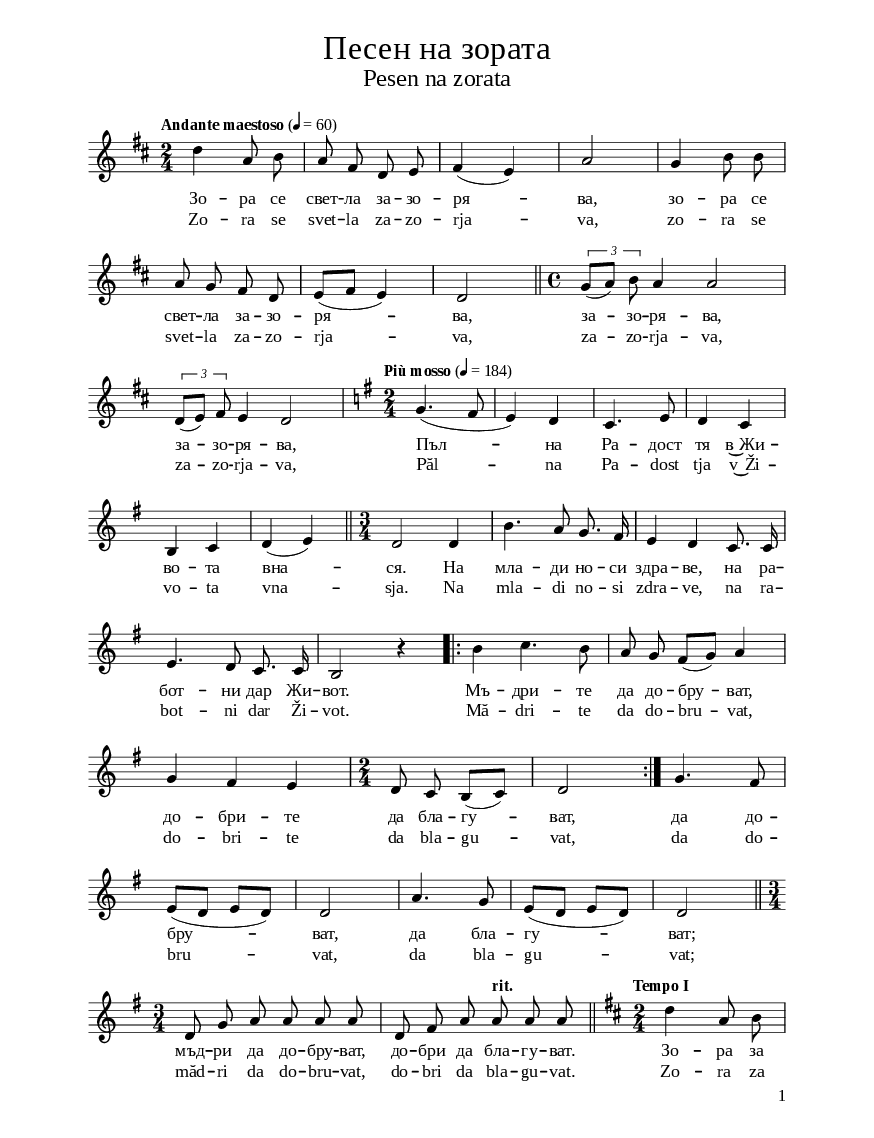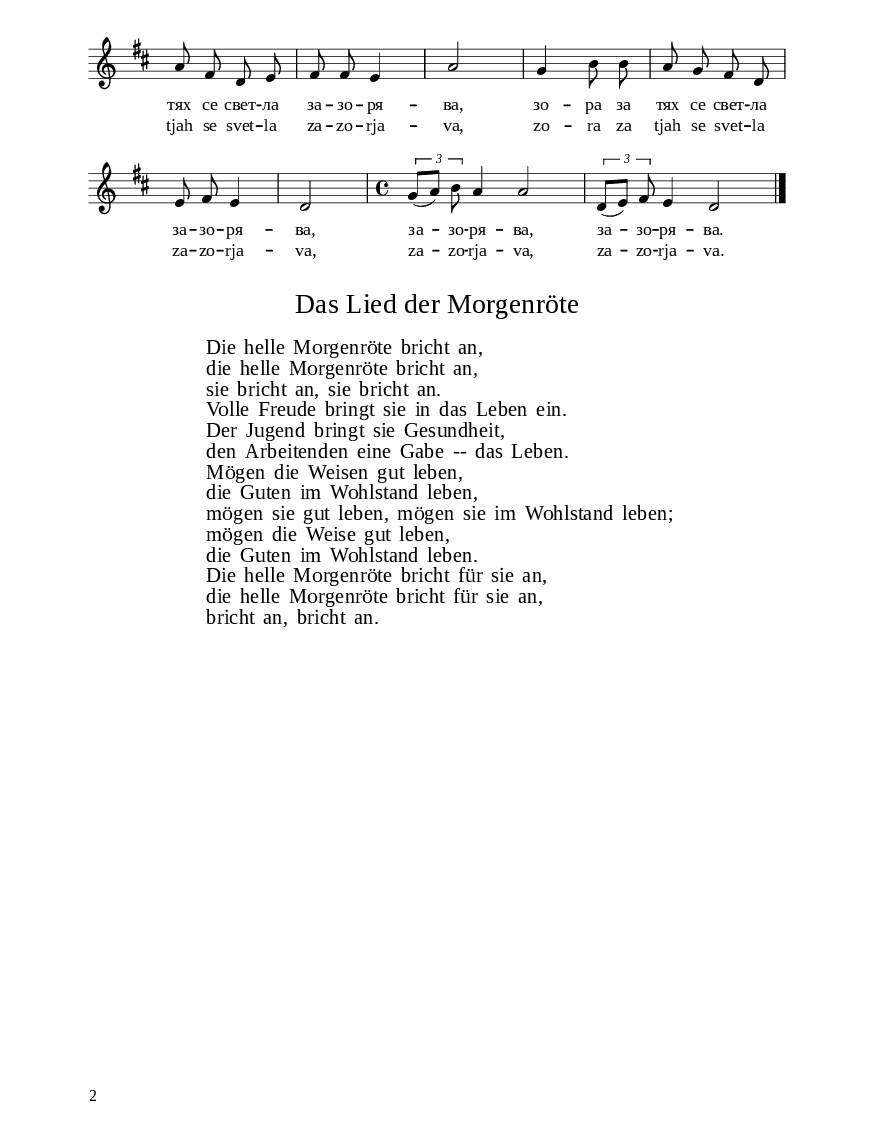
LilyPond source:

\version "2.24.1"

% include paper part and global functions
\include "include/globals.ily"

\bookpart {
  \label #'ref106
  \tocItem \markup "Песен на зората – Pesen na zorata"
  \include "include/bookpart-paper.ily"
  \score {
    \include "include/score-layout.ily"


    \new Voice \relative c' {
      \clef treble
      \key d \major
      \time 2/4
      \tempoFunc "Andante maestoso" 4 "60"
      \autoBeamOff


      \autoBeamOff
      d'4 a8 b8 | a8 fis8 d e | fis4 ( e4 ) | a2 | g4 b8 b| \break

      a8 g fis d | e [ ( fis ] e4 )  | d2 \bar "||" \time 4/4 \tuplet 3/2 { { g8 [ (   a8 ) ] b8 } } a4 a2 \break

      \tuplet 3/2 {    { d,8 [( e8 )] } fis8 } e4 d2 |  \key g \major \time 2/4
      \tempoFunc "Più mosso" 4 "184"
      g4. ( fis8 | e4 ) d4 | c4. e8 |  d4 c | \break

      b4 c | d (e) \bar "||" \time 3/4 d2 d4 | b'4. a8 g8. fis16 | e4 d c8. c16  | \break

      e4. d8 c8. c16 | b2 r4 \repeat volta 2 {
        b'4 c4. b8 | a8 g fis [(g)] a4  \break

        g4 fis e | \time 2/4 d8 c b8 [(c8) ] | d2 |
      } g4. fis8 | \break

      e8 [( d ] e [d ]) | d2 | a'4. g8  |  e8 [( d8  ] e8 [d8 ]) | d2 \bar "||" \break

      \time 3/4 d8 g a a a a | d, fis a \tempo "rit." a a a \bar "||" \key d \major \time 2/4 \tempo "Tempo I" d4 a8 b | \break

      a8 fis d e | fis fis e4| a2 | g4 b8 b | a g fis d | \break

      e8 fis e4 | d2 | \time 4/4 \tuplet 3/2 { g8 [(a8)] b } a4 a2 | \tuplet 3/2 {d,8 [(e8)] fis8  }e4 d2 \bar "|."


    }

    \addlyrics {
      Зо -- ра се свет -- ла за -- зо -- ря -- ва,
      зо -- ра се свет -- ла за -- зо -- ря -- ва,
      за -- зо -- ря -- ва, за -- зо -- ря -- ва,

      Пъл -- на 	Pа -- дост тя в~Жи -- во -- та вна -- ся.

      На мла -- ди но -- си здра -- ве,

      на ра -- бот -- ни дар Жи -- вот.

      Мъ -- дри -- те да до -- бру -- ват,

      до -- бри -- те да бла -- гу -- ват,


      да до -- бру -- ват, да бла -- гу -- ват;

      мъд -- ри да до -- бру -- ват,

      до -- бри да бла -- гу -- ват.

      Зо -- ра за тях се свет -- ла за -- зо -- ря -- ва,

      зо -- ра за тях се свет -- ла за -- зо -- ря -- ва,

      за -- зо -- ря -- ва, за -- зо -- ря -- ва.
    }

    \addlyrics {
      Zo -- ra se svet -- la za -- zo -- rja -- va,
      zo -- ra se svet -- la za -- zo -- rja -- va,
      za -- zo -- rja -- va, za -- zo -- rja -- va,

      Păl -- na 	Pa -- dost tja v~Ži -- vo -- ta vna -- sja.

      Na mla -- di no -- si zdra -- ve,

      na ra -- bot -- ni dar Ži -- vot.

      Mă -- dri -- te da do -- bru -- vat,

      do -- bri -- te da bla -- gu -- vat,


      da do -- bru -- vat, da bla -- gu -- vat;

      măd -- ri da do -- bru -- vat,

      do -- bri da bla -- gu -- vat.

      Zo -- ra za tjah se svet -- la za -- zo -- rja -- va,

      zo -- ra za tjah se svet -- la za -- zo -- rja -- va,

      za -- zo -- rja -- va, za -- zo -- rja -- va.
    }


    \header {
      title = \titleFunc "Песен на зората" "Pesen na zorata"
    }

    \midi{}

  } % score

  %\markup \dc-two "D.C." "con repitione"


  % include foreign translation(s) of the song

  \version "2.24.0"

\markup \fill-line { \fontsize #deTitleFontSize "Das Lied der Morgenröte" }
\markup \null
\markup \null
\markup \fontsize #deCoupletFontSize {
  \hspace #10
  \override #`(baseline-skip . ,deCoupletBaselineSkip)

  \column {
    \line { " "Die helle Morgenröte bricht an,}

    \line { " "die helle Morgenröte bricht an,}

    \line { " "sie bricht an, sie bricht an.}

    \line { " "Volle Freude bringt sie in das Leben ein.}

    \line { " "Der Jugend bringt sie Gesundheit, }

    \line { " "den Arbeitenden eine Gabe -- das Leben. }

    \line { " "Mögen die Weisen gut leben, }

    \line { " "die Guten im Wohlstand leben,}

    \line { " "mögen sie gut leben, mögen sie im Wohlstand leben;}

    \line { " "mögen die Weise gut leben,}

    \line { " "die Guten im Wohlstand leben.}

    \line { " "Die helle Morgenröte bricht für sie an,}

    \line { " "die helle Morgenröte bricht für sie an, }

    \line { " "bricht an, bricht an. }




  }


}


} % bookpart
